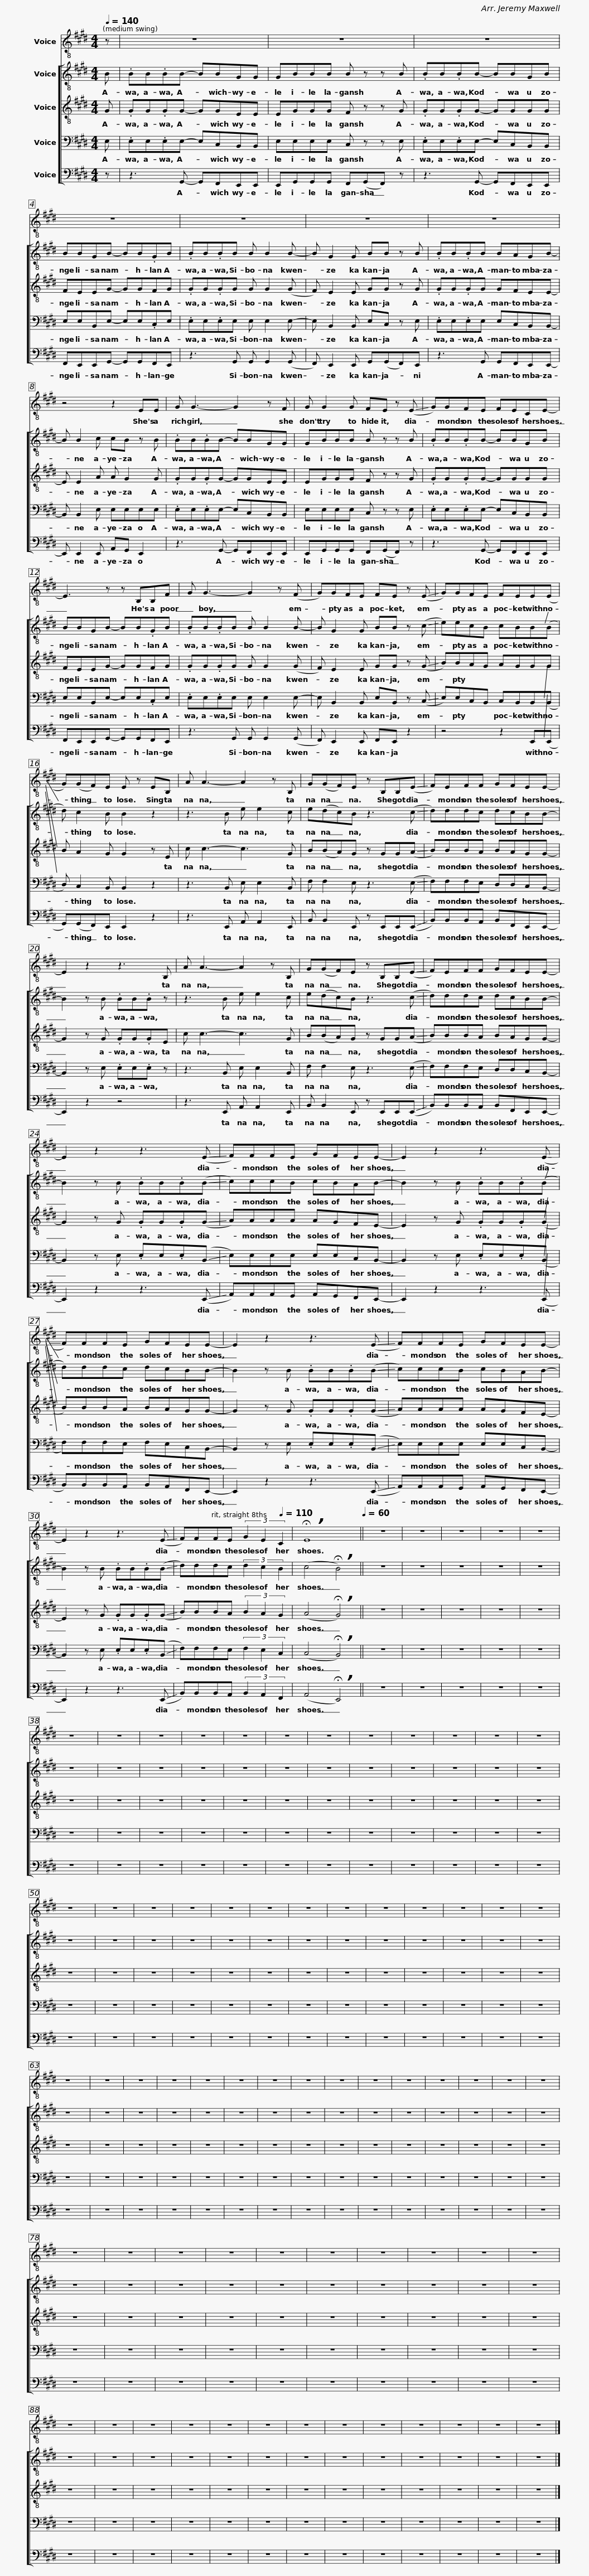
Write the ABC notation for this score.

X:1
%%score 1 [ 2 3 4 5 ]
L:1/8
Q:1/4=140
M:4/4
I:linebreak $
K:E
V:1 treble-8
V:2 treble-8
V:3 treble-8
V:4 bass
V:5 bass
V:1
 z | z8 | z8 | z8 | z8 |$ %5
 z8 | z8 | z8 | z4 z2 EE |$ G G3- G2 z F | %10
 G G2 G FE z (!-(!E | !-)!G)GFE FECE- | E3 z z B,B,F |$ G G3- G2 z (F | G)GFE FE z (!-(!E | %15
 !-)!G)GFE FEE(!-(!E | !-)!G)(GF)E E z EB, |$ A A3- A2 z B, | G(GF)E z B,B,(!-(!E | !-)!F)EFF GFEE- | %20
 E2 z2 z3 B, |$ A A3- A2 z B, | G(GF)E z B,B,(!-(!E | !-)!F)EFF GFEE- | E2 z2 z3 (!-(!E |$ %25
 !-)!F)FFE GFEE- | E2 z2 z3 (!-(!E | !-)!F)FFE GFEE- | E2 z2 z3 (!-(!E |$ !-)!F)FFE GFEE- | %30
 E2 z2 z3 (!-(!E |[Q:1/4=132] !-)!F)[Q:1/4=115]F[Q:1/4=110]F[Q:1/4=125]E[Q:1/4=120] (3G2[Q:1/4=115] E2[Q:1/4=110] C2 |[Q:1/4=100] !breath!!fermata!E8[Q:1/4=60] ||$ z8 | z8 | %35
 z8 | z8 | z8 | z8 | z8 | %40
 z8 | z8 | z8 | z8 | z8 | %45
 z8 | z8 | z8 | z8 | z8 | %50
 z8 | z8 | z8 | z8 | z8 | %55
 z8 |$ z8 | z8 | z8 | z8 | %60
 z8 | z8 | z8 | z8 | z8 | %65
 z8 | z8 | z8 | z8 | z8 | %70
 z8 | z8 | z8 | z8 | z8 | %75
 z8 | z8 | z8 | z8 |$ z8 | %80
 z8 | z8 | z8 | z8 | z8 | %85
 z8 | z8 | z8 | z8 | z8 | %90
 z8 | z8 | z8 | z8 | z8 | %95
 z8 | z8 | z8 | z8 | z8 | %100
 z8 |] %101
V:2
 B | .BB.BB- BBGG | GBBB B z z B | .BB.BB- BBGB | BBGB- BB.GB |$ %5
 .BB.BB B B2 B- | B G2 G BB z B | .BB.BB BAGB- | B B2 c cB z B |$ .BB.BB- BBGG | %10
 GBBB B z z B | .BB.BB- BBGB | BBGB- BB.GB |$ .BB.BB B B2 B- | B G2 G BB z (!-(!c | %15
 !-)!e)ecB cBB(!-(!B | !-)!d) c2 B B2 z2 |$ z3 B e e2 c | e(dc)B z3 (!-(!c | !-)!d)ddc dcBB- | %20
 B2 z B .BB.B z |$ z3 B e e2 c | e(dc)B z3 (!-(!c | !-)!d)ddc dcBB- | B2 z B .BB.B(!-(!B |$ %25
 !-)!c)ccB cBAB- | B2 z B .BB.B(!-(!B | !-)!d)ddc dcBB- | B2 z B .BB.B(!-(!B |$ !-)!c)ccB cBAB- | %30
 B2 z B .BB.B(!-(!B | !-)!d)ddc (3d2 c2 B2 | (c4 !breath!!fermata!B4) ||$ z8 | z8 | %35
 z8 | z8 | z8 | z8 | z8 | %40
 z8 | z8 | z8 | z8 | z8 | %45
 z8 | z8 | z8 | z8 | z8 | %50
 z8 | z8 | z8 | z8 | z8 | %55
 z8 |$ z8 | z8 | z8 | z8 | %60
 z8 | z8 | z8 | z8 | z8 | %65
 z8 | z8 | z8 | z8 | z8 | %70
 z8 | z8 | z8 | z8 | z8 | %75
 z8 | z8 | z8 | z8 |$ z8 | %80
 z8 | z8 | z8 | z8 | z8 | %85
 z8 | z8 | z8 | z8 | z8 | %90
 z8 | z8 | z8 | z8 | z8 | %95
 z8 | z8 | z8 | z8 | z8 | %100
 z8 |] %101
V:3
 G | .GG.GG- GGEE | EGGG F z z G | .GG.GG- GGGG | FEEG- GGFG |$ %5
 .GG.GG G G2 (G | F) E2 E GG z G | .GG.GG GFEE- | E E2 A A G2 G |$ .GG.GG- GGEE | %10
 EGGG F z z G | .GG.GG- GGGG | FEEG- GGFG |$ .GG.GG G G2 (G | F) E2 E GG z (!-(!G | %15
 !-)!B)BAG AGGG | B A2 G G2 z E |$ c c3- c3 G | B(BA)G z GG(!-(!A | !-)!B)BBA BAGG- | %20
 G2 z G .GG.GE |$ c c3- c3 G | B(BA)G z GG(!-(!A | !-)!B)BBA BAGG- | G2 z G .GG.G(!-(!G |$ %25
 !-)!A)AAA AGFE- | E2 z G .GG.G(!-(!G | !-)!B)BBA BAGG- | G2 z G .GG.G(!-(!G |$ !-)!A)AAA AGFE- | %30
 E2 z G .GG.G(!-(!G | !-)!B)BBA (3B2 A2 G2 | (A4 !breath!!fermata!G4) ||$ z8 | z8 | %35
 z8 | z8 | z8 | z8 | z8 | %40
 z8 | z8 | z8 | z8 | z8 | %45
 z8 | z8 | z8 | z8 | z8 | %50
 z8 | z8 | z8 | z8 | z8 | %55
 z8 |$ z8 | z8 | z8 | z8 | %60
 z8 | z8 | z8 | z8 | z8 | %65
 z8 | z8 | z8 | z8 | z8 | %70
 z8 | z8 | z8 | z8 | z8 | %75
 z8 | z8 | z8 | z8 |$ z8 | %80
 z8 | z8 | z8 | z8 | z8 | %85
 z8 | z8 | z8 | z8 | z8 | %90
 z8 | z8 | z8 | z8 | z8 | %95
 z8 | z8 | z8 | z8 | z8 | %100
 z8 |] %101
V:4
 E, | .E,E,.E,E,- E,C,B,,B,, | E,E,E,E, C, z z E, | .E,E,.E,E,- E,C,B,,B,, | E,E,B,,E,- E,E,.C,E, |$ %5
 .E,E,.E,E, E, E,2 E,- | E, B,,2 B,, E,C, z E, | .E,E,.E,E, E,C,B,,B,,- | B,, B,,2 E, E,E,E,E, |$ .E,E,.E,E,- E,C,B,,B,, | %10
 E,E,E,E, C, z z E, | .E,E,.E,E,- E,C,B,,B,, | E,E,B,,E,- E,E,.C,E, |$ .E,E,.E,E, E, E,2 E,- | E, B,,2 B,, E,B,, z (!-(!C, | %15
 !-)!E,)E,C,B,, C,B,,B,,(!-(!B,, | !-)!D,) C,2 B,, B,,2 z2 |$ z3 B,, E, E,2 B,, | F, F,2 E, z3 (!-(!E, | !-)!F,)F,F,E, D,D,C,B,,- | %20
 B,,2 z E, .E,E,.E, z |$ z3 B,, E, E,2 B,, | F, F,2 E, z3 (!-(!E, | !-)!F,)F,F,E, D,D,C,B,,- | B,,2 z E, .E,E,.E,(!-(!B,, |$ %25
 !-)!E,)E,E,E, E,E,C,B,,- | B,,2 z E, .E,E,.E,(!-(!B,, | !-)!F,)F,F,E, F,E,C,B,,- | B,,2 z E, .E,E,.E,(!-(!B,, |$ !-)!E,)E,E,E, E,E,C,B,,- | %30
 B,,2 z E, .E,E,.E,(!-(!B,, | !-)!F,)F,F,E, (3F,2 E,2 C,2 | (C,4 !breath!!fermata!B,,4) ||$ z8 | z8 | %35
 z8 | z8 | z8 | z8 | z8 | %40
 z8 | z8 | z8 | z8 | z8 | %45
 z8 | z8 | z8 | z8 | z8 | %50
 z8 | z8 | z8 | z8 | z8 | %55
 z8 |$ z8 | z8 | z8 | z8 | %60
 z8 | z8 | z8 | z8 | z8 | %65
 z8 | z8 | z8 | z8 | z8 | %70
 z8 | z8 | z8 | z8 | z8 | %75
 z8 | z8 | z8 | z8 |$ z8 | %80
 z8 | z8 | z8 | z8 | z8 | %85
 z8 | z8 | z8 | z8 | z8 | %90
 z8 | z8 | z8 | z8 | z8 | %95
 z8 | z8 | z8 | z8 | z8 | %100
 z8 |] %101
V:5
 z | z3 G,,- G,,F,,E,,E,, | E,,G,,G,,G,, F,,(G,,F,,) z | z3 G,,- G,,F,,E,,E,, | F,,E,,E,,G,,- G,,G,,F,,E,, |$ %5
 z3 G,, G,, G,,2 (G,, | F,,) E,,2 E,, G,,(G,,F,,)E,, | z3 G,, G,,F,,E,,E,,- | E,, E,,2 E,, A,,G,, E,,2 |$ z3 G,,- G,,F,,E,,E,, | %10
 E,,G,,G,,G,, F,,(G,,F,,) z | z3 G,,- G,,F,,E,,E,, | F,,E,,E,,G,,- G,,G,,F,,E,, |$ z3 G,, G,, G,,2 (G,, | F,,) E,,2 E,, F,,E,, z2 | %15
 z4 z2 E,,(!-(!E,, | !-)!G,,)(G,,F,,)E,, E,,2 z2 |$ z3 E,, A,, A,,2 E,, | B,, B,,2 E,, z E,,E,,(!-(!E,, | !-)!B,,)B,,B,,A,, B,,F,,E,,E,,- | %20
 E,,2 z2 z4 |$ z3 E,, A,, A,,2 E,, | B,, B,,2 E,, z E,,E,,(!-(!E,, | !-)!B,,)B,,B,,A,, B,,F,,E,,E,,- | E,,2 z2 z3 (!-(!E,, |$ %25
 !-)!A,,)A,,A,,G,, A,,G,,F,,E,,- | E,,2 z2 z3 (!-(!E,, | !-)!B,,)B,,B,,A,, B,,A,,F,,E,,- | E,,2 z2 z3 (!-(!E,, |$ !-)!A,,)A,,A,,G,, A,,G,,F,,E,,- | %30
 E,,2 z2 z3 (!-(!E,, | !-)!B,,)B,,B,,A,, (3B,,2 A,,2 F,,2 | (A,,4 !breath!!fermata!E,,4) ||$ z8 | z8 | %35
 z8 | z8 | z8 | z8 | z8 | %40
 z8 | z8 | z8 | z8 | z8 | %45
 z8 | z8 | z8 | z8 | z8 | %50
 z8 | z8 | z8 | z8 | z8 | %55
 z8 |$ z8 | z8 | z8 | z8 | %60
 z8 | z8 | z8 | z8 | z8 | %65
 z8 | z8 | z8 | z8 | z8 | %70
 z8 | z8 | z8 | z8 | z8 | %75
 z8 | z8 | z8 | z8 |$ z8 | %80
 z8 | z8 | z8 | z8 | z8 | %85
 z8 | z8 | z8 | z8 | z8 | %90
 z8 | z8 | z8 | z8 | z8 | %95
 z8 | z8 | z8 | z8 | z8 | %100
 z8 |] %101
